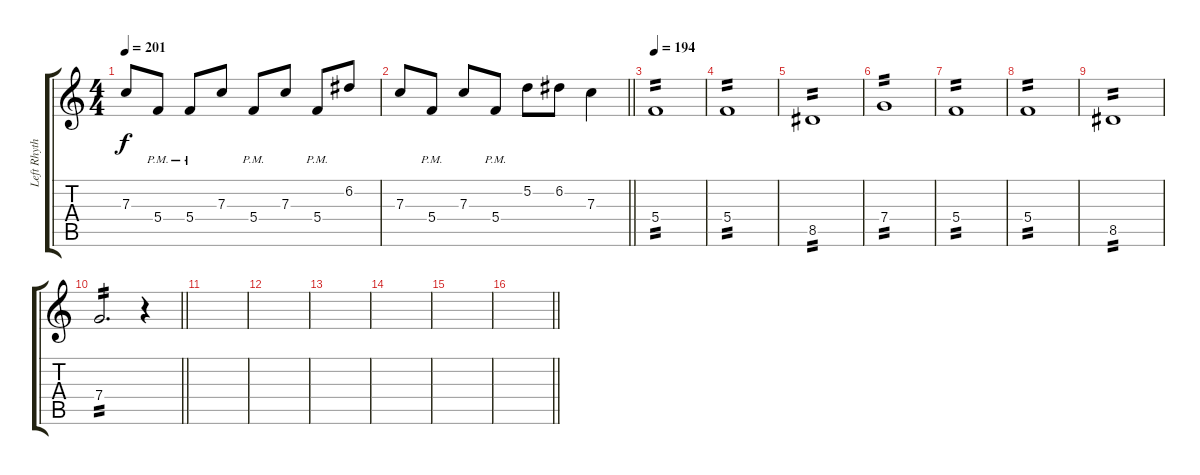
\track ("Left Rhythm" "Left Rhyth") {instrument distortionguitar}
\staff {score tabs}
\tuning (D4 A3 F3 C3 G2 C2) {hide}
\ts (4 4)
\tempo 201
\clef g2
\ks c
7.3.8{dy f} 5.4{pm}.8 5.4{pm}.8 7.3.8 5.4{pm}.8 7.3.8 5.4{pm}.8 6.2.8 |
\barLineRight lightlight
7.3.8 5.4{pm}.8 7.3.8 5.4{pm}.8 5.2.8 6.2.8 7.3.4 |
\section ("" "")
\tempo 194
5.4.1{tp 2} |
5.4.1{tp 2} |
8.5.1{tp 2} |
7.4.1{tp 2} |
5.4.1{tp 2} |
5.4.1{tp 2} |
8.5.1{tp 2} |
\barLineRight lightlight
7.4.2{d tp 2} r.4 |
\section ("" "")
|
|
|
|
|
\barLineRight lightlight
